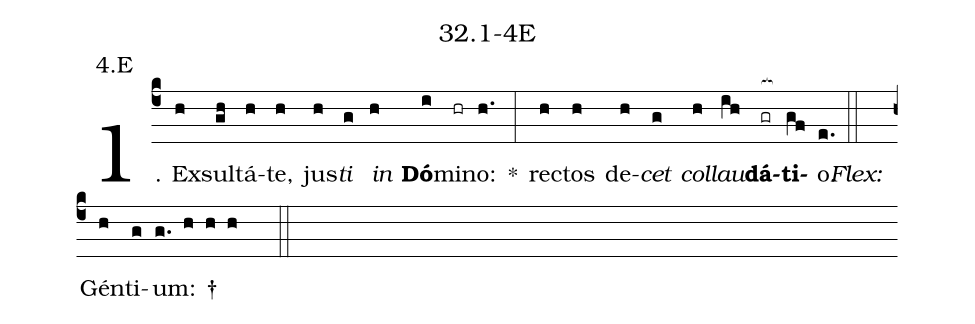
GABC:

name: 32.1-4E;
annotation: 4.E;
%%
(c4)1. Ex(h)sul(gh)tá(h)te,(h) jus(h)<i>ti</i>(g) <i>in</i>(h) <b>Dó</b>(i)mi(hr)no:(h.) *(:) rec(h)tos(h) de(h)<i>cet</i>(g) <i>col</i>(h)<i>lau</i>(ih)<b>dá</b>(gr[ocb:1{])<b>ti</b>(gf[ocb:0}])o.(e.) (::)
<i>Flex:</i>()  Gén(h)ti(g)um: †(g. h h h  ::)
